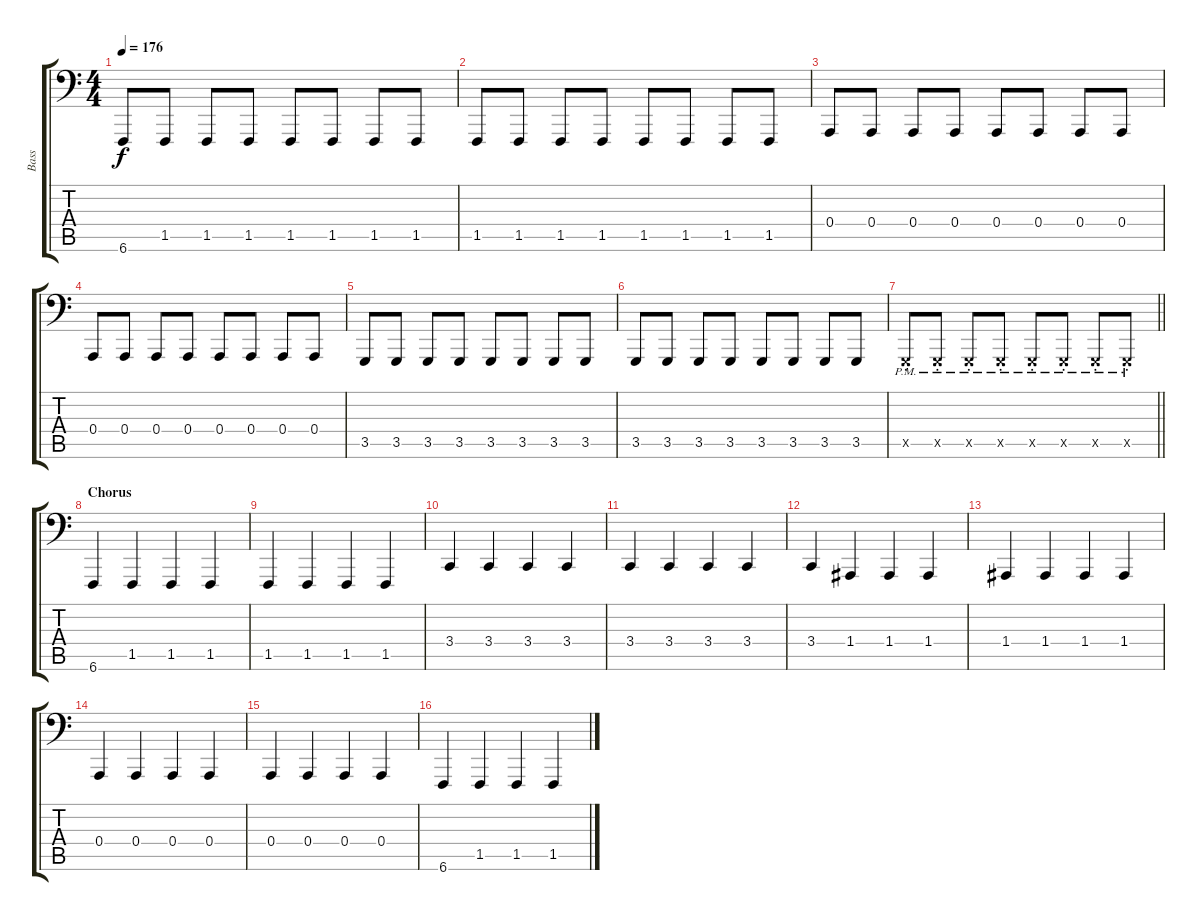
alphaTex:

\track ("Bass" "Bass") {instrument pad3polysynth}
\staff {score tabs}
\tuning (C3 G2 D2 A1 E1 B0) {hide}
\ts (4 4)
\tempo 176
\clef f4
\ks c
6.6.8{dy f} 1.5.8 1.5.8 1.5.8 1.5.8 1.5.8 1.5.8 1.5.8 |
1.5.8 1.5.8 1.5.8 1.5.8 1.5.8 1.5.8 1.5.8 1.5.8 |
0.4.8 0.4.8 0.4.8 0.4.8 0.4.8 0.4.8 0.4.8 0.4.8 |
0.4.8 0.4.8 0.4.8 0.4.8 0.4.8 0.4.8 0.4.8 0.4.8 |
3.5.8 3.5.8 3.5.8 3.5.8 3.5.8 3.5.8 3.5.8 3.5.8 |
3.5.8 3.5.8 3.5.8 3.5.8 3.5.8 3.5.8 3.5.8 3.5.8 |
\barLineRight lightlight
3.5{pm st x}.8 3.5{pm st x}.8 3.5{pm st x}.8 3.5{pm st x}.8 3.5{pm st x}.8 3.5{pm st x}.8 3.5{pm st x}.8 3.5{pm st x}.8 |
\section ("" "Chorus")
6.6.4 1.5.4 1.5.4 1.5.4 |
1.5.4 1.5.4 1.5.4 1.5.4 |
3.4.4 3.4.4 3.4.4 3.4.4 |
3.4.4 3.4.4 3.4.4 3.4.4 |
3.4.4 1.4.4 1.4.4 1.4.4 |
1.4.4 1.4.4 1.4.4 1.4.4 |
0.4.4 0.4.4 0.4.4 0.4.4 |
0.4.4 0.4.4 0.4.4 0.4.4 |
6.6.4 1.5.4 1.5.4 1.5.4
